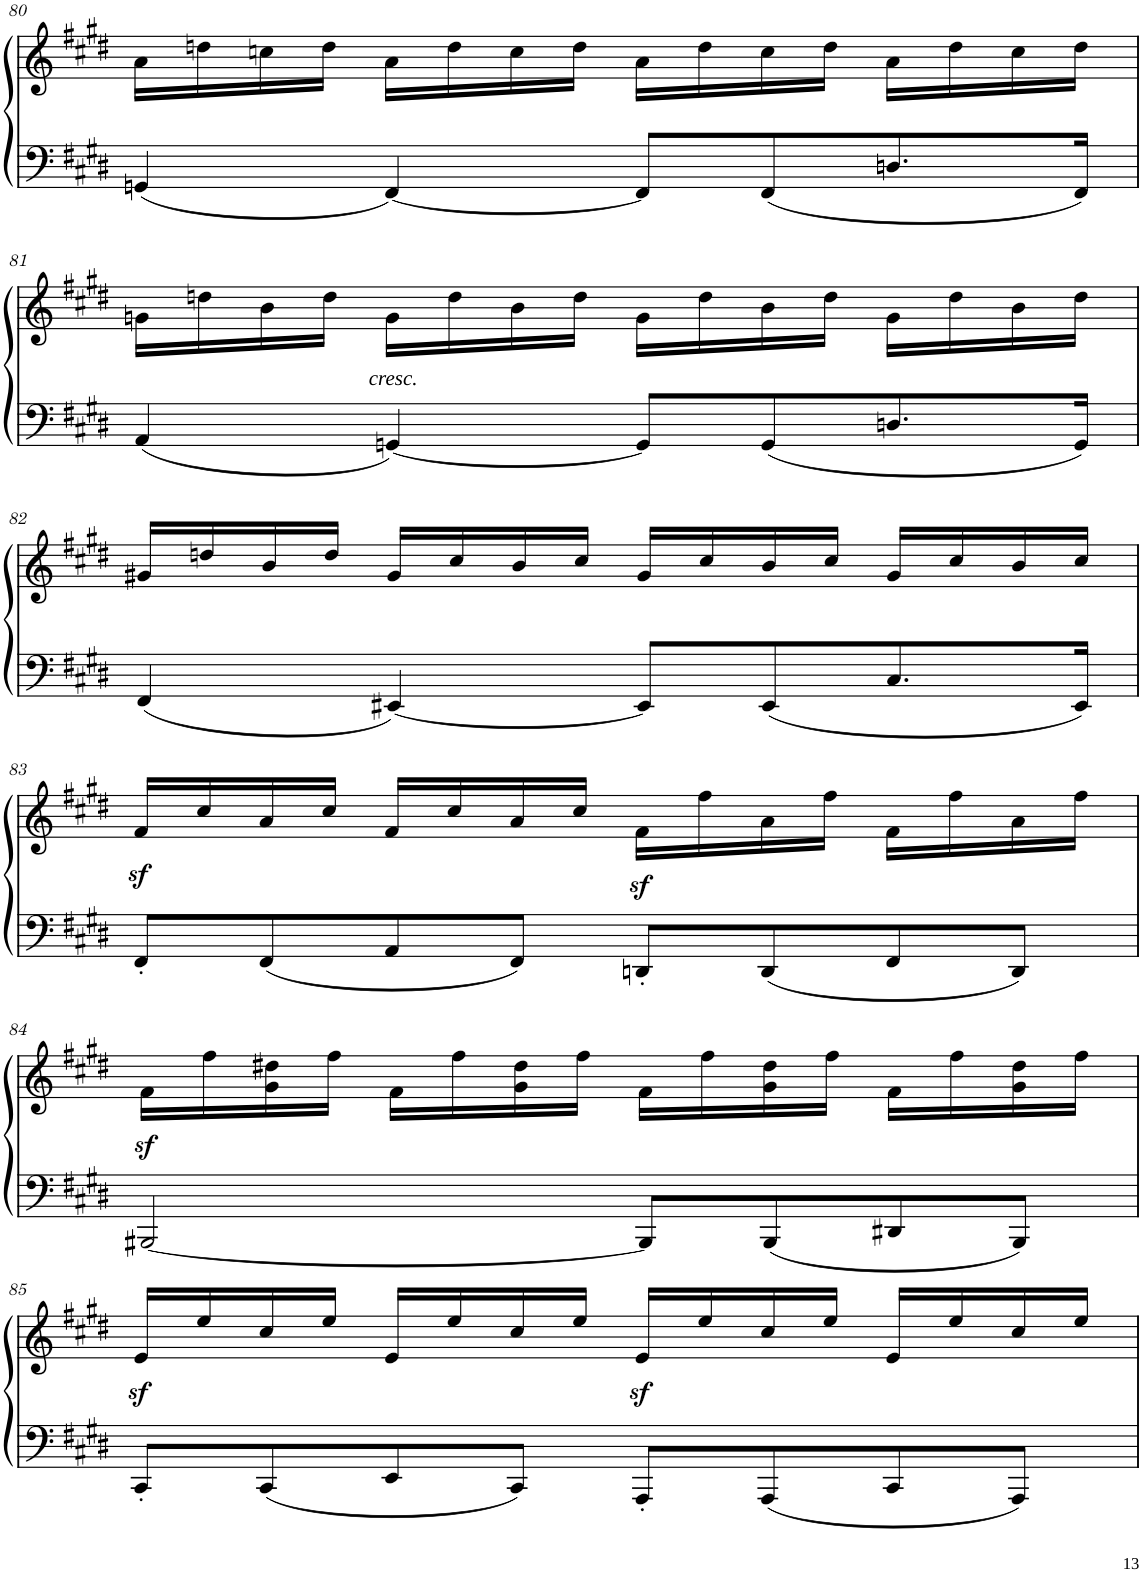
**kern	**kern	**dynam
*part1	*part1	*part1
*staff2	*staff1	*staff1/2
*I"Piano	*	*
*I'Pno	*	*
!!LO:PB:g=z
*clefF4	*clefG2	*
*k[f#c#g#d#]	*k[f#c#g#d#]	*
*M4/4	*M4/4	*
*met(c)	*met(c)	*
=80	=80	=80
4GGn/	16a\LL	.
.	16ddn\	.
.	16ccn\	.
.	16dd\JJ	.
[4FF#/	16a\LL	.
.	16dd\	.
.	16cc\	.
.	16dd\JJ	.
8FF#/L]	16a\LL	.
.	16dd\	.
8FF#/	16cc\	.
.	16dd\JJ	.
8.Dn/	16a\LL	.
.	16dd\	.
.	16cc\	.
16FF#/Jk	16dd\JJ	.
!!LO:LB:g=z
=81	=81	=81
4AA/	16gn\LL	.
.	16ddn\	.
.	16b\	.
.	16dd\JJ	.
!	!	!LO:DY:a=2
[4GGn/	16g\LL	other-dynamics
.	16dd\	.
.	16b\	.
.	16dd\JJ	.
8GG/L]	16g\LL	.
.	16dd\	.
8GG/	16b\	.
.	16dd\JJ	.
8.Dn/	16g\LL	.
.	16dd\	.
.	16b\	.
16GG/Jk	16dd\JJ	.
!!LO:LB:g=z
=82	=82	=82
4FF#/	16g#X/LL	.
.	16ddn/	.
.	16b/	.
.	16dd/JJ	.
[4EE#X/	16g#/LL	.
.	16cc#/	.
.	16b/	.
.	16cc#/JJ	.
8EE#/L]	16g#/LL	.
.	16cc#/	.
8EE#/	16b/	.
.	16cc#/JJ	.
8.C#/	16g#/LL	.
.	16cc#/	.
.	16b/	.
16EE#/Jk	16cc#/JJ	.
!!LO:LB:g=z
=83	=83	=83
8FF#z>'/L	16f#/LL	.
.	16cc#/	.
8FF#/	16a/	.
.	16cc#/JJ	.
8AA/	16f#/LL	.
.	16cc#/	.
8FF#/J	16a/	.
.	16cc#/JJ	.
8DDnz>'/L	16f#\LL	.
.	16ff#\	.
8DD/	16a\	.
.	16ff#\JJ	.
8FF#/	16f#\LL	.
.	16ff#\	.
8DD/J	16a\	.
.	16ff#\JJ	.
!!LO:LB:g=z
=84	=84	=84
[2BBB#Xz>/	16f#\LL	.
.	16ff#\	.
.	16g#\ 16dd#X\	.
.	16ff#\JJ	.
.	16f#\LL	.
.	16ff#\	.
.	16g#\ 16dd#\	.
.	16ff#\JJ	.
8BBB#/L]	16f#\LL	.
.	16ff#\	.
8BBB#/	16g#\ 16dd#\	.
.	16ff#\JJ	.
8DD#X/	16f#\LL	.
.	16ff#\	.
8BBB#/J	16g#\ 16dd#\	.
.	16ff#\JJ	.
!!LO:LB:g=z
=85	=85	=85
8CC#z>'/L	16e/LL	.
.	16ee/	.
8CC#/	16cc#/	.
.	16ee/JJ	.
8EE/	16e/LL	.
.	16ee/	.
8CC#/J	16cc#/	.
.	16ee/JJ	.
8AAAz>'/L	16e/LL	.
.	16ee/	.
8AAA/	16cc#/	.
.	16ee/JJ	.
8CC#/	16e/LL	.
.	16ee/	.
8AAA/J	16cc#/	.
.	16ee/JJ	.
=	=	=
*-	*-	*-
